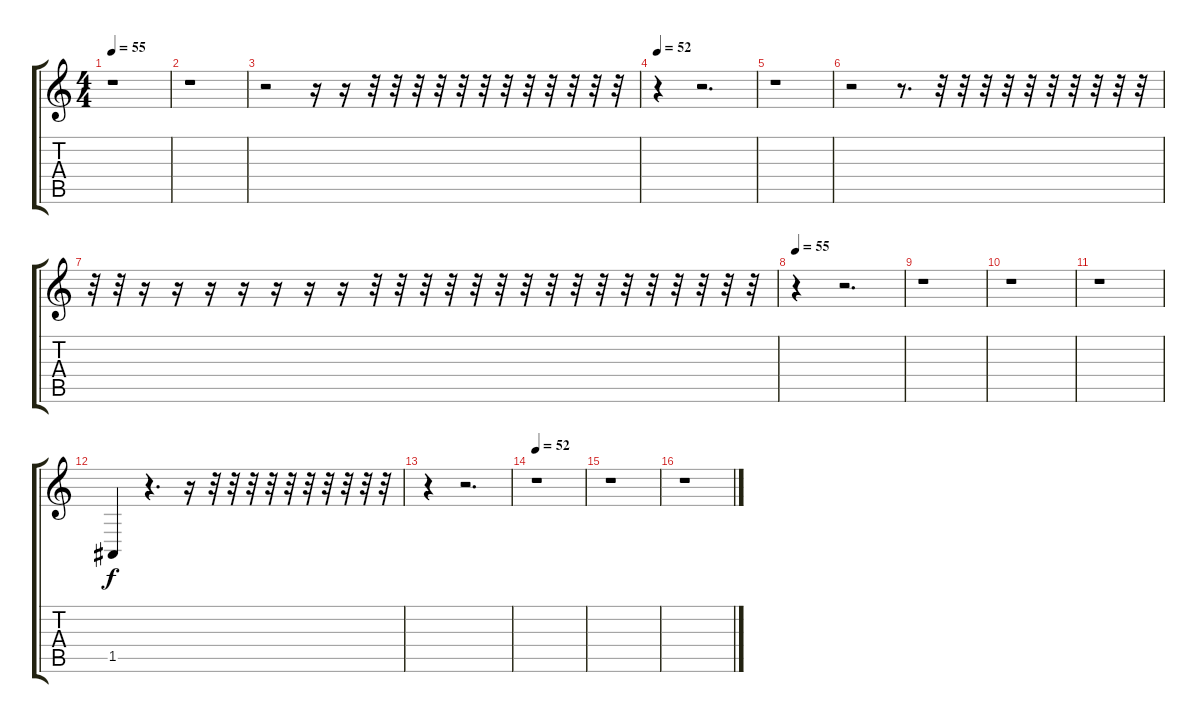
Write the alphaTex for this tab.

\track "" {instrument timpani}
\staff {score tabs}
\tuning (E4 B3 G3 D3 A2 E2) {hide}
\ts (4 4)
\tempo 55
\clef g2
\ks c
r.1{dy f} |
r.1 |
r.2 r.16 r.16 r.32 r.32 r.32 r.32 r.32 r.32 r.32 r.32 r.32 r.32 r.32 r.32 |
\tempo 52
r.4 r.2{d} |
r.1 |
r.2 r.8{d} r.32 r.32 r.32 r.32 r.32 r.32 r.32 r.32 r.32 r.32 |
r.32 r.32 r.16 r.16 r.16 r.16 r.16 r.16 r.16 r.32 r.32 r.32 r.32 r.32 r.32 r.32 r.32 r.32 r.32 r.32 r.32 r.32 r.32 r.32 r.32 |
\tempo 55
r.4 r.2{d} |
r.1 |
r.1 |
r.1 |
1.5.4 r.4{d} r.16 r.32 r.32 r.32 r.32 r.32 r.32 r.32 r.32 r.32 r.32 |
r.4 r.2{d} |
\tempo 52
r.1 |
r.1 |
r.1
